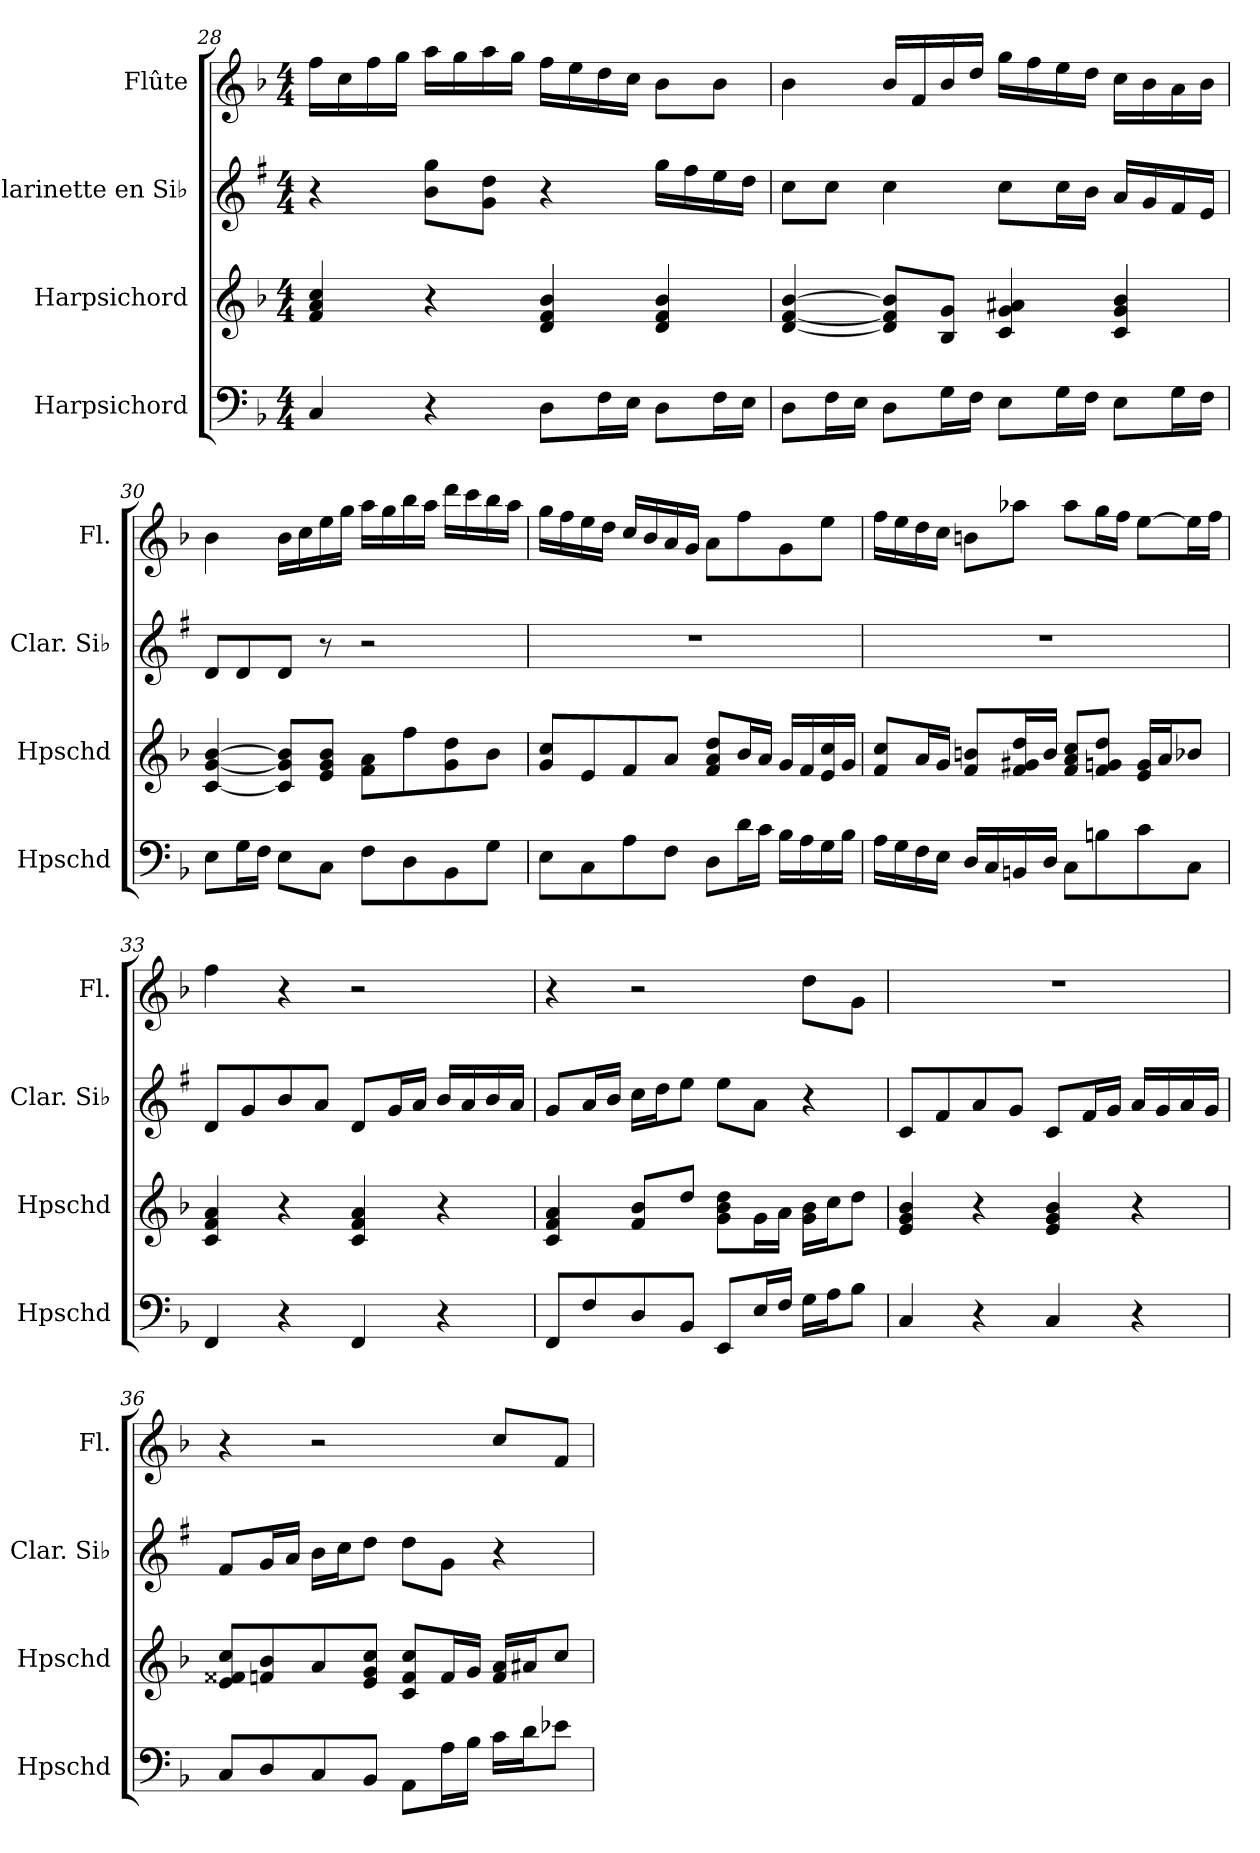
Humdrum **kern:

**kern	**kern	**kern	**kern
*part4	*part3	*part2	*part1
*staff4	*staff3	*staff2	*staff1
*I"Harpsichord	*I"Harpsichord	*I"Clarinette en Si♭	*I"Flûte
*I'Hpschd	*I'Hpschd	*I'Clar. Si♭	*I'Fl.
*clefF4	*clefG2	*clefG2	*clefG2
*	*	*ITrd1c2	*
*k[b-]	*k[b-]	*k[b-]	*k[b-]
*M4/4	*M4/4	*M4/4	*M4/4
=28	=28	=28	=28
4C/	4f/ 4a/ 4cc/	4r	16ff\LL
.	.	.	16cc\
.	.	.	16ff\
.	.	.	16gg\JJ
4r	4r	8a\ 8ff\L	16aa\LL
.	.	.	16gg\
.	.	8f\ 8cc\J	16aa\
.	.	.	16gg\JJ
8D\L	4d/ 4f/ 4b-/	4r	16ff\LL
.	.	.	16ee\
16F\L	.	.	16dd\
16E\JJ	.	.	16cc\JJ
8D\L	4d/ 4f/ 4b-/	16ff\LL	8b-\L
.	.	16ee\	.
16F\L	.	16dd\	8b-\J
16E\JJ	.	16cc\JJ	.
!!LO:PB:g=z
=29	=29	=29	=29
8D\L	[4d/ [4f/ [4b-/	8b-\L	4b-\
16F\L	.	8b-\J	.
16E\JJ	.	.	.
8D\L	8d/] 8f/] 8b-/]L	4b-\	16b-/LL
.	.	.	16f/
16G\L	8B-/ 8g/J	.	16b-/
16F\JJ	.	.	16dd/JJ
8E\L	4c/ 4g/ 4a#X/	8b-\L	16gg\LL
.	.	.	16ff\
16G\L	.	16b-\L	16ee\
16F\JJ	.	16a\JJ	16dd\JJ
8E\L	4c/ 4g/ 4b-/	16g/LL	16cc\LL
.	.	16f/	16b-\
16G\L	.	16e/	16a\
16F\JJ	.	16d/JJ	16b-\JJ
=30	=30	=30	=30
8E\L	[4c/ [4g/ [4b-/	8c/L	4b-\
16G\L	.	8c/	.
16F\JJ	.	.	.
8E\L	8c/] 8g/] 8b-/]L	8c/J	16b-\LL
.	.	.	16cc\
8C\J	8e/ 8g/ 8b-/J	8r	16ee\
.	.	.	16gg\JJ
8F\L	8f\ 8a\L	2r	16aa\LL
.	.	.	16gg\
8D\	8ff\	.	16bb-\
.	.	.	16aa\JJ
8BB-\	8g\ 8dd\	.	16ddd\LL
.	.	.	16ccc\
8G\J	8b-\J	.	16bb-\
.	.	.	16aa\JJ
=31	=31	=31	=31
8E\L	8g/ 8cc/L	1r	16gg\LL
.	.	.	16ff\
8C\	8e/	.	16ee\
.	.	.	16dd\JJ
8A\	8f/	.	16cc/LL
.	.	.	16b-/
8F\J	8a/J	.	16a/
.	.	.	16g/JJ
8D\L	8f/ 8a/ 8dd/L	.	8a\L
16d\L	16b-/L	.	8ff\
16c\JJ	16a/JJ	.	.
16B-\LL	16g/LL	.	8g\
16A\	16f/	.	.
16G\	16e/ 16cc/	.	8ee\J
16B-\JJ	16g/JJ	.	.
!!LO:LB:g=z
=32	=32	=32	=32
16A\LL	8f/ 8cc/L	1r	16ff\LL
16G\	.	.	16ee\
16F\	16a/L	.	16dd\
16E\JJ	16g/JJ	.	16cc\JJ
16D/LL	8f/ 8bn/L	.	8bn\L
16C/	.	.	.
16BBn/	16f/ 16g#X/ 16dd/L	.	8aa-X\J
16D/JJ	16b/JJ	.	.
8C\L	8f/ 8a/ 8cc/L	.	8aa-\L
8Bn\	8f/ 8gn/ 8dd/J	.	16gg\L
.	.	.	16ff\JJ
8c\	16e/ 16g/LL	.	[8ee\L
.	16a/J	.	.
8C\J	8b-X/J	.	16ee\L]
.	.	.	16ff\JJ
=33	=33	=33	=33
4FF/	4c/ 4f/ 4a/	8c/L	4ff\
.	.	8f/	.
4r	4r	8a/	4r
.	.	8g/J	.
4FF/	4c/ 4f/ 4a/	8c/L	2r
.	.	16f/L	.
.	.	16g/JJ	.
4r	4r	16a/LL	.
.	.	16g/	.
.	.	16a/	.
.	.	16g/JJ	.
=34	=34	=34	=34
8FF/L	4c/ 4f/ 4a/	8f/L	4r
8F/	.	16g/L	.
.	.	16a/JJ	.
8D/	8f/ 8b-/L	16b-\LL	2r
.	.	16cc\J	.
8BB-/J	8dd/J	8dd\J	.
8EE/L	8g\ 8b-\ 8dd\L	8dd\L	.
16E/L	16g\L	8g\J	.
16F/JJ	16a\JJ	.	.
16G\LL	16g\ 16b-\LL	4r	8dd\L
16A\J	16cc\J	.	.
8B-\J	8dd\J	.	8g\J
!!LO:PB:g=z
=35	=35	=35	=35
4C/	4e/ 4g/ 4b-/	8B-/L	1r
.	.	8e/	.
4r	4r	8g/	.
.	.	8f/J	.
4C/	4e/ 4g/ 4b-/	8B-/L	.
.	.	16e/L	.
.	.	16f/JJ	.
4r	4r	16g/LL	.
.	.	16f/	.
.	.	16g/	.
.	.	16f/JJ	.
=36	=36	=36	=36
8C/L	8e/ 8f##X/ 8cc/L	8e/L	4r
8D/	8fn/ 8b-/	16f/L	.
.	.	16g/JJ	.
8C/	8a/	16a\LL	2r
.	.	16b-\J	.
8BB-/J	8e/ 8g/ 8cc/J	8cc\J	.
8AA\L	8c/ 8f/ 8cc/L	8cc\L	.
16A\L	16f/L	8f\J	.
16B-\JJ	16g/JJ	.	.
16c\LL	16f/ 16a/LL	4r	8cc/L
16d\J	16a#X/J	.	.
8e-X\J	8cc/J	.	8f/J
=	=	=	=
*-	*-	*-	*-
